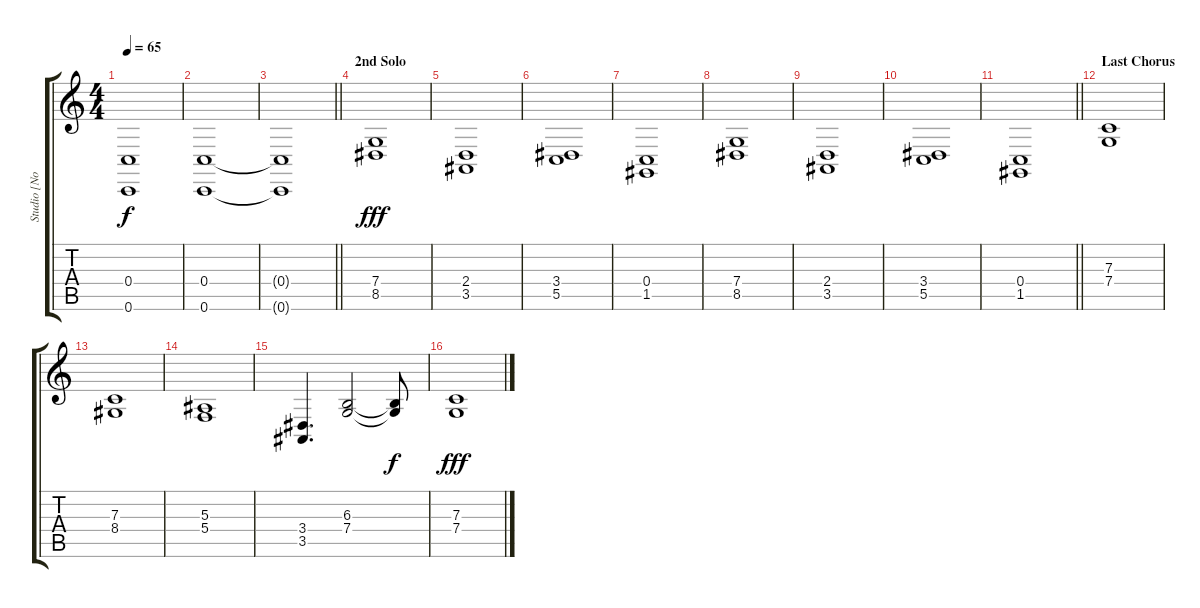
\track ("Studio [Noise/FX]" "Studio [No") {instrument pad2warm}
\staff {score tabs}
\tuning (D4 A3 F3 C3 G2 C2) {hide}
\ts (4 4)
\tempo 65
\clef g2
\ks c
(0.4{t} 0.6{t}).1{dy f} |
(0.4 0.6).1 |
\barLineRight lightlight
(0.4{t} 0.6{t}).1 |
\section ("" "2nd Solo")
(7.4 8.5).1{dy fff volume 7} |
(2.4 3.5).1 |
(3.4 5.5).1 |
(0.4 1.5).1 |
(7.4 8.5).1 |
(2.4 3.5).1 |
(3.4 5.5).1 |
\barLineRight lightlight
(0.4 1.5).1 |
\section ("" "Last Chorus")
(7.3 7.4).1 |
(7.3 8.4).1 |
(5.3 5.4).1 |
(3.4 3.5).4{d} (6.3 7.4).2 (6.3{t} 7.4{t}).8{dy f} |
(7.3 7.4).1{dy fff}
